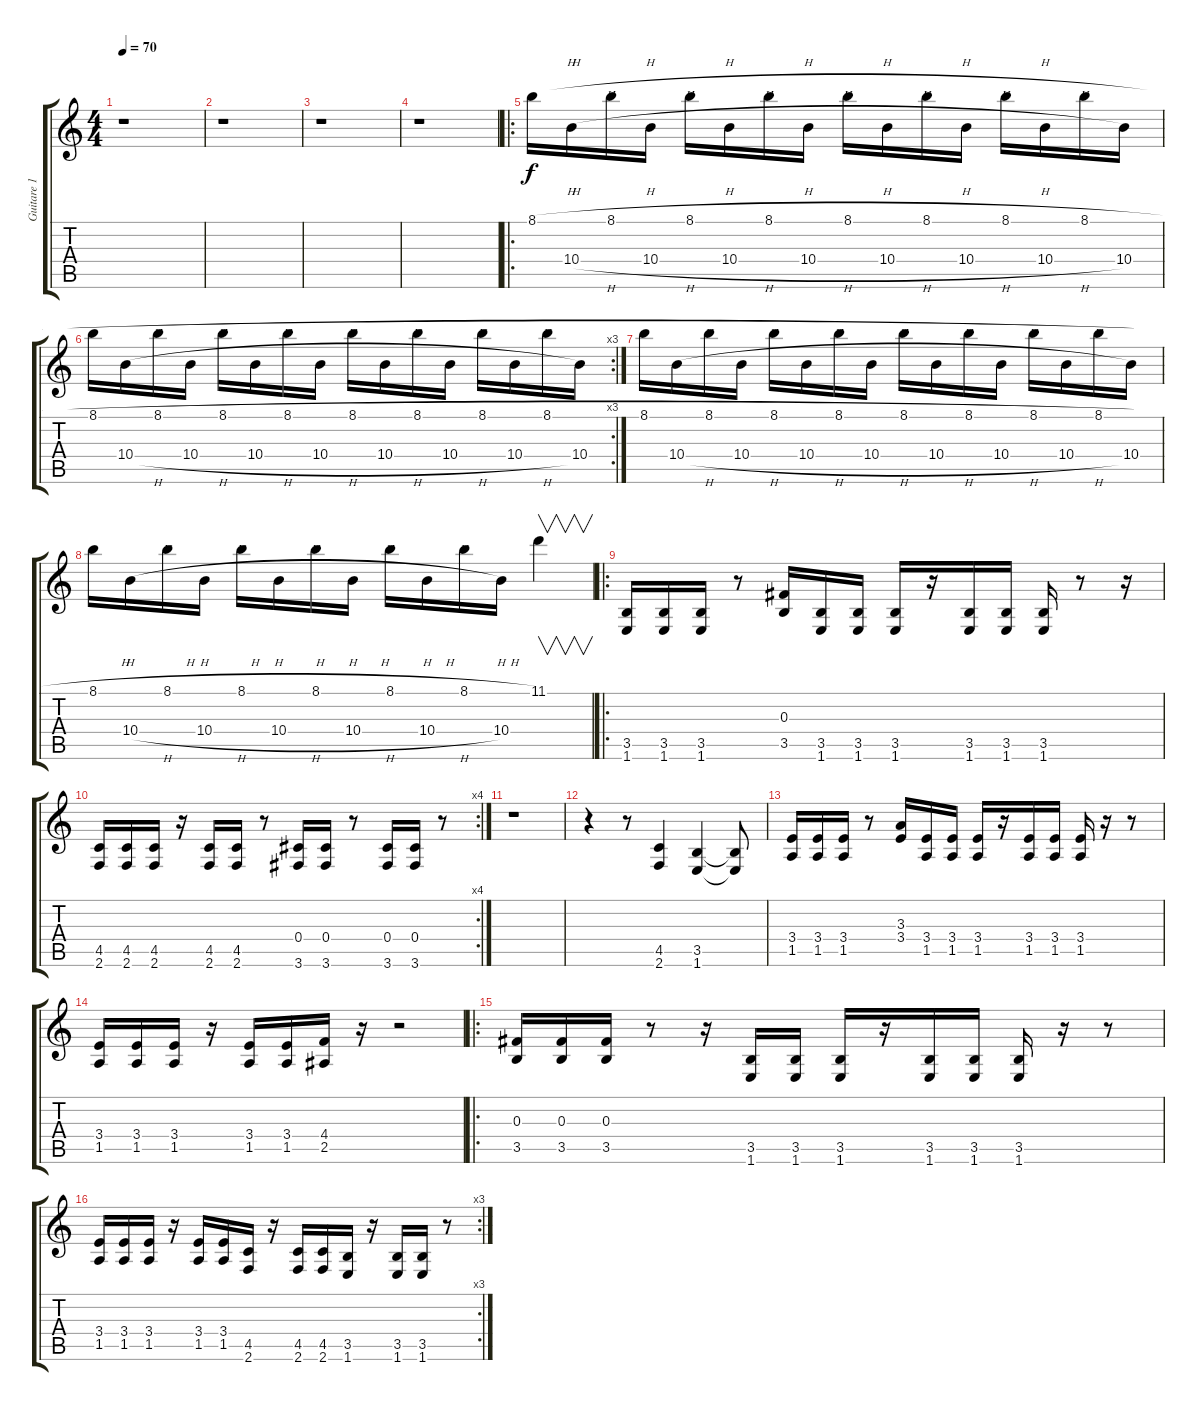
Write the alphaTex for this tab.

\track ("Guitare 1" "Guitare 1") {instrument distortionguitar}
\staff {score tabs}
\tuning (Eb4 Bb3 Gb3 Db3 Ab2 Eb2) {hide}
\ts (4 4)
\tempo 70
\clef g2
\ks c
r.1{dy f} |
r.1 |
r.1 |
r.1 |
\ro
8.1{h}.16 10.4{h}.16 8.1{h}.16 10.4{h}.16 8.1{h}.16 10.4{h}.16 8.1{h}.16 10.4{h}.16 8.1{h}.16 10.4{h}.16 8.1{h}.16 10.4{h}.16 8.1{h}.16 10.4{h}.16 8.1{h}.16 10.4.16 |
\rc 3
8.1{h}.16 10.4{h}.16 8.1{h}.16 10.4{h}.16 8.1{h}.16 10.4{h}.16 8.1{h}.16 10.4{h}.16 8.1{h}.16 10.4{h}.16 8.1{h}.16 10.4{h}.16 8.1{h}.16 10.4{h}.16 8.1{h}.16 10.4.16 |
8.1{h}.16 10.4{h}.16 8.1{h}.16 10.4{h}.16 8.1{h}.16 10.4{h}.16 8.1{h}.16 10.4{h}.16 8.1{h}.16 10.4{h}.16 8.1{h}.16 10.4{h}.16 8.1{h}.16 10.4{h}.16 8.1{h}.16 10.4.16 |
8.1{h}.16 10.4{h}.16 8.1{h}.16 10.4{h}.16 8.1{h}.16 10.4{h}.16 8.1{h}.16 10.4{h}.16 8.1{h}.16 10.4{h}.16 8.1{h}.16 10.4.16 11.1.4{v} |
\ro
(3.5 1.6).16 (3.5 1.6).16 (3.5 1.6).16 r.8 (0.3 3.5).16 (3.5 1.6).16 (3.5 1.6).16 (3.5 1.6).16 r.16 (3.5 1.6).16 (3.5 1.6).16 (3.5 1.6).16 r.8 r.16 |
\rc 4
(4.5 2.6).16 (4.5 2.6).16 (4.5 2.6).16 r.16 (4.5 2.6).16 (4.5 2.6).16 r.8 (0.4 3.6).16 (0.4 3.6).16 r.8 (0.4 3.6).16 (0.4 3.6).16 r.8 |
r.1 |
r.4 r.8 (4.5 2.6).4 (3.5 1.6).4 (3.5{t} 1.6{t}).8 |
(3.4 1.5).16 (3.4 1.5).16 (3.4 1.5).16 r.8 (3.3 3.4).16 (3.4 1.5).16 (3.4 1.5).16 (3.4 1.5).16 r.16 (3.4 1.5).16 (3.4 1.5).16 (3.4 1.5).16 r.16 r.8 |
(3.4 1.5).16 (3.4 1.5).16 (3.4 1.5).16 r.16 (3.4 1.5).16 (3.4 1.5).16 (4.4 2.5).16 r.16 r.2 |
\ro
(0.3 3.5).16 (0.3 3.5).16 (0.3 3.5).16 r.8 r.16 (3.5 1.6).16 (3.5 1.6).16 (3.5 1.6).16 r.16 (3.5 1.6).16 (3.5 1.6).16 (3.5 1.6).16 r.16 r.8 |
\rc 3
(3.4 1.5).16 (3.4 1.5).16 (3.4 1.5).16 r.16 (3.4 1.5).16 (3.4 1.5).16 (4.5 2.6).16 r.16 (4.5 2.6).16 (4.5 2.6).16 (3.5 1.6).16 r.16 (3.5 1.6).16 (3.5 1.6).16 r.8
